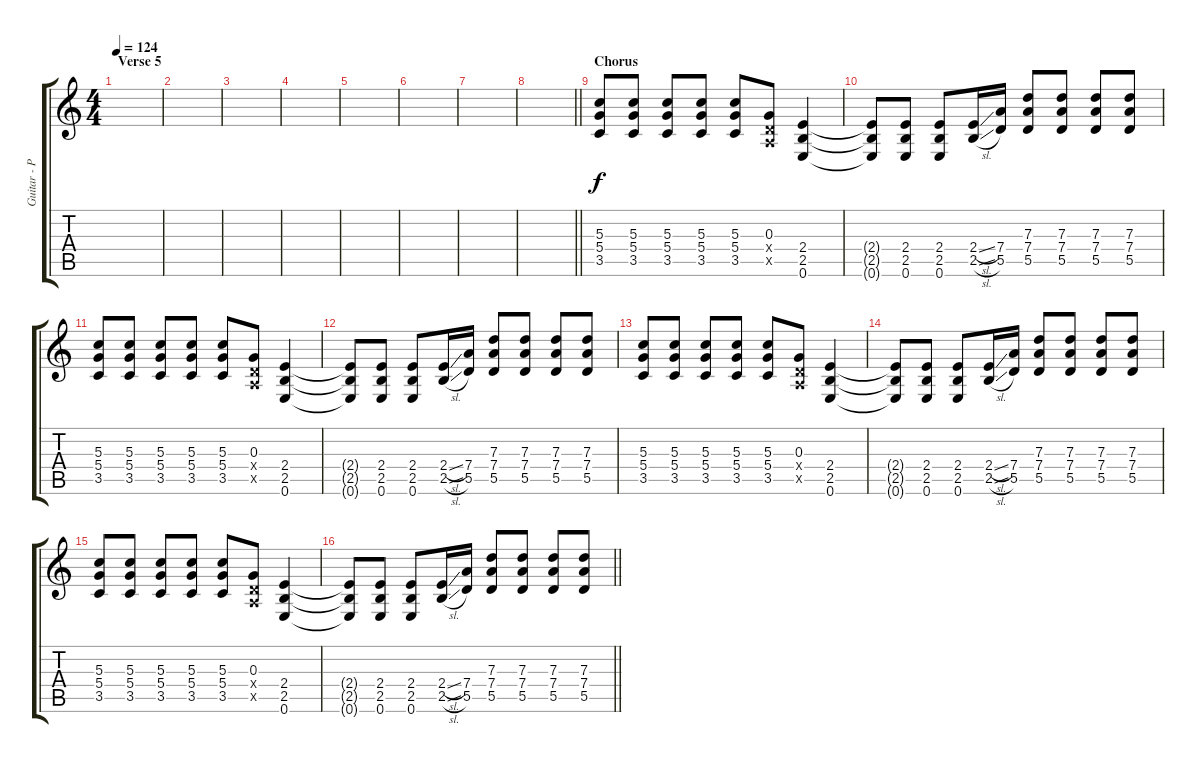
\track ("Guitar - Pat Callahan" "Guitar - P") {instrument distortionguitar}
\staff {score tabs}
\tuning (E4 B3 G3 D3 A2 E2) {hide}
\ts (4 4)
\section ("" "Verse 5")
\tempo 124
\clef g2
\ks c
|
|
|
|
|
|
|
\barLineRight lightlight
|
\section ("" "Chorus")
(5.3 5.4 3.5).8{dy f instrument distortionguitar} (5.3 5.4 3.5).8 (5.3 5.4 3.5).8 (5.3 5.4 3.5).8 (5.3 5.4 3.5).8 (0.3 0.4{x} 0.5{x}).8 (2.4 2.5 0.6).4 |
(2.4{t} 2.5{t} 0.6{t}).8 (2.4 2.5 0.6).8 (2.4 2.5 0.6).8 (2.4{sl} 2.5{sl}).16 (7.4 5.5).16 (7.3 7.4 5.5).8 (7.3 7.4 5.5).8 (7.3 7.4 5.5).8 (7.3 7.4 5.5).8 |
(5.3 5.4 3.5).8 (5.3 5.4 3.5).8 (5.3 5.4 3.5).8 (5.3 5.4 3.5).8 (5.3 5.4 3.5).8 (0.3 0.4{x} 0.5{x}).8 (2.4 2.5 0.6).4 |
(2.4{t} 2.5{t} 0.6{t}).8 (2.4 2.5 0.6).8 (2.4 2.5 0.6).8 (2.4{sl} 2.5{sl}).16 (7.4 5.5).16 (7.3 7.4 5.5).8 (7.3 7.4 5.5).8 (7.3 7.4 5.5).8 (7.3 7.4 5.5).8 |
(5.3 5.4 3.5).8 (5.3 5.4 3.5).8 (5.3 5.4 3.5).8 (5.3 5.4 3.5).8 (5.3 5.4 3.5).8 (0.3 0.4{x} 0.5{x}).8 (2.4 2.5 0.6).4 |
(2.4{t} 2.5{t} 0.6{t}).8 (2.4 2.5 0.6).8 (2.4 2.5 0.6).8 (2.4{sl} 2.5{sl}).16 (7.4 5.5).16 (7.3 7.4 5.5).8 (7.3 7.4 5.5).8 (7.3 7.4 5.5).8 (7.3 7.4 5.5).8 |
(5.3 5.4 3.5).8 (5.3 5.4 3.5).8 (5.3 5.4 3.5).8 (5.3 5.4 3.5).8 (5.3 5.4 3.5).8 (0.3 0.4{x} 0.5{x}).8 (2.4 2.5 0.6).4 |
\barLineRight lightlight
(2.4{t} 2.5{t} 0.6{t}).8 (2.4 2.5 0.6).8 (2.4 2.5 0.6).8 (2.4{sl} 2.5{sl}).16 (7.4 5.5).16 (7.3 7.4 5.5).8 (7.3 7.4 5.5).8 (7.3 7.4 5.5).8 (7.3 7.4 5.5).8
